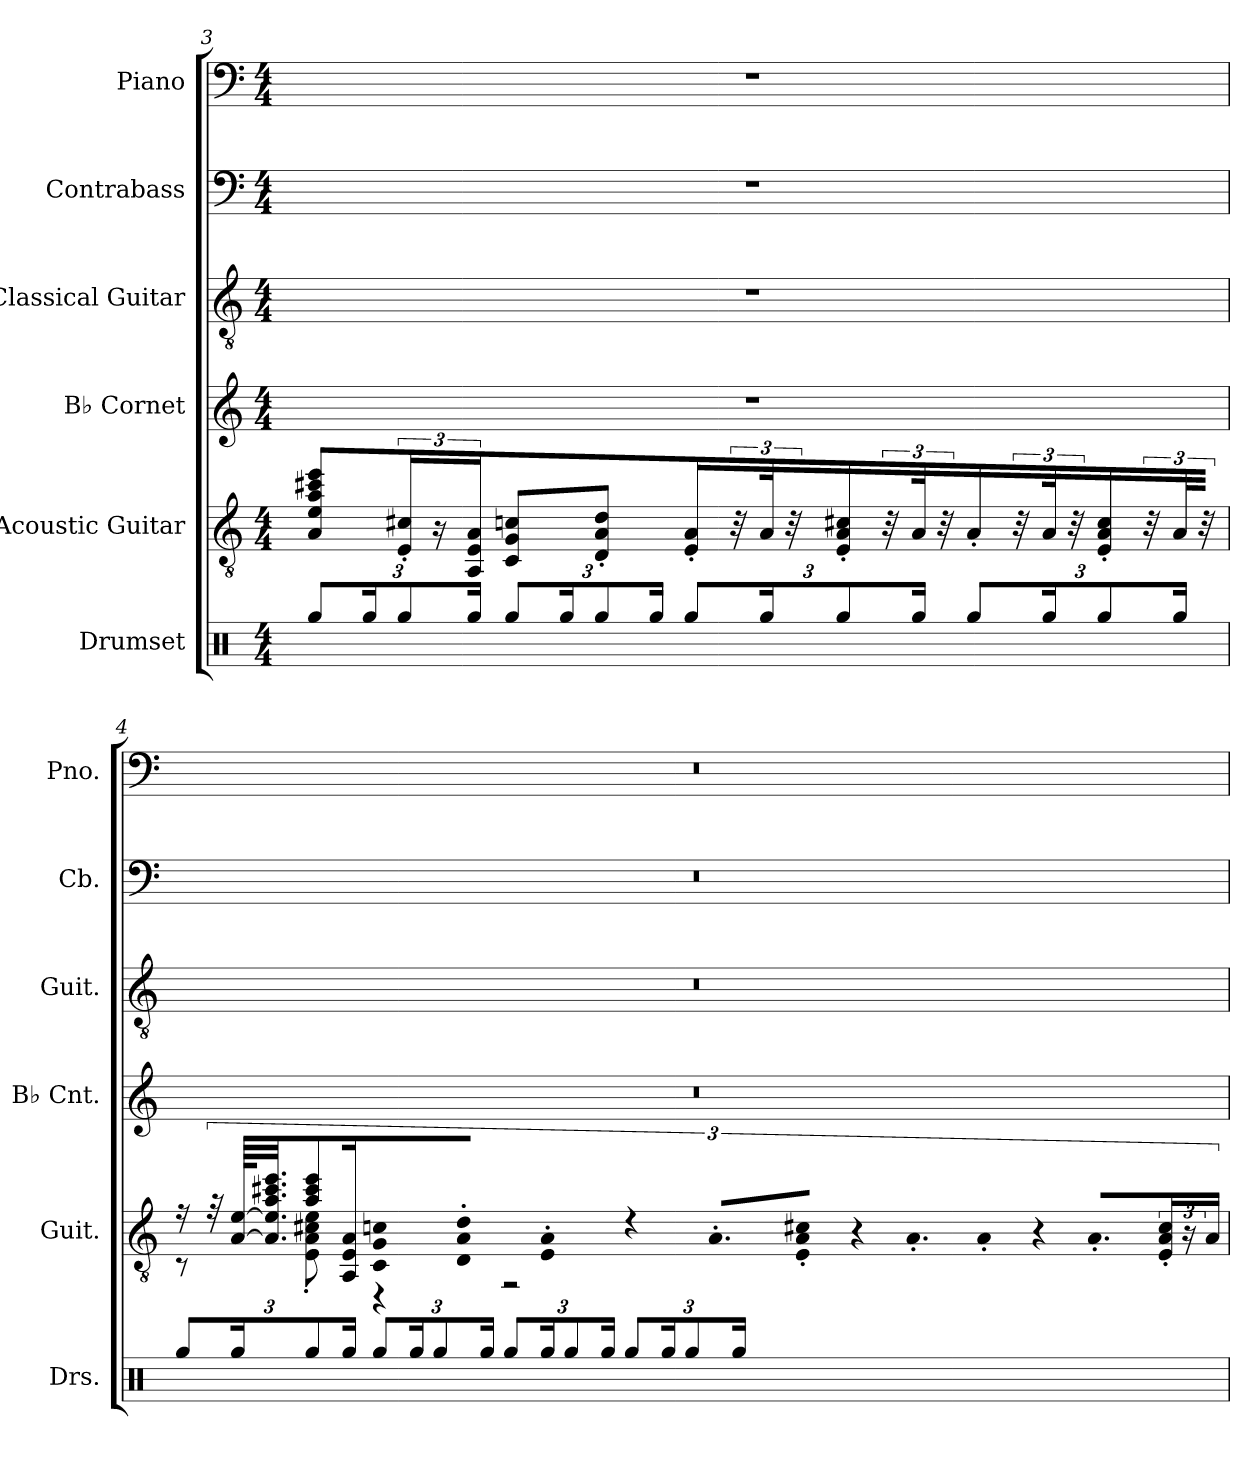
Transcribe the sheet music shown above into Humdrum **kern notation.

**kern	**kern	**kern	**kern	**kern	**kern
*part6	*part5	*part4	*part3	*part2	*part1
*staff6	*staff5	*staff4	*staff3	*staff2	*staff1
*I"Drumset	*I"Acoustic Guitar	*I"B♭ Cornet	*I"Classical Guitar	*I"Contrabass	*I"Piano
*I'Drs.	*I'Guit.	*I'B♭ Cnt.	*I'Guit.	*I'Cb.	*I'Pno.
*clefX	*clefGv2	*clefG2	*clefGv2	*clefF4	*clefF4
*	*	*ITrd1c2	*	*ITrd7c12	*
*k[]	*k[]	*k[b-e-]	*k[]	*k[]	*k[]
*M4/4	*M4/4	*M4/4	*M4/4	*M4/4	*M4/4
*Xbrackettup	*	*	*	*	*
=3	=3	=3	=3	=3	=3
12Rgg/L	8A\ 8e\ 8a\ 8cc#X\ 8ee\L	1r	1r	1r	1r
24Rgg/K	.	.	.	.	.
12Rgg/	24E\' 24c#X\'Jk	.	.	.	.
.	24r	.	.	.	.
24Rgg/Jk	24AA/ 24E/ 24A/	.	.	.	.
12Rgg/L	8C/ 8G/ 8cn/L	.	.	.	.
24Rgg/K	.	.	.	.	.
12Rgg/	8D/' 8A/' 8d/'J	.	.	.	.
24Rgg/Jk	.	.	.	.	.
12Rgg/L	16E/' 16A/'	.	.	.	.
.	48r	.	.	.	.
24Rgg/K	48A/	.	.	.	.
.	48r	.	.	.	.
12Rgg/	16E/' 16A/' 16c#X/'	.	.	.	.
.	48r	.	.	.	.
24Rgg/Jk	48A/	.	.	.	.
.	48r	.	.	.	.
12Rgg/L	16A'/	.	.	.	.
.	48r	.	.	.	.
24Rgg/K	48A/	.	.	.	.
.	48r	.	.	.	.
12Rgg/	16E/' 16A/' 16c#/'	.	.	.	.
.	48r	.	.	.	.
24Rgg/Jk	48A/	.	.	.	.
.	48r	.	.	.	.
!!LO:LB:g=z
=4	=4	=4	=4	=4	=4
*	*^	*	*	*	*
12Rgg/L	16r	8r	1r	1r	1r	1r
.	48r	.	.	.	.	.
24Rgg/K	[96A/ [96e/KLLL	.	.	.	.	.
.	48.A/] 48.e/] 48.a/ 48.cc#X/ 48.ee/JJ	.	.	.	.	.
*	*Xbrackettup	*	*	*	*	*
12Rgg/	12a/ 12cc#/ 12ee/	8E\' 8A\' 8c#X\' 8e\'	.	.	.	.
24Rgg/Jk	24AA/ 24E/ 24A/K	.	.	.	.	.
12Rgg/L	8C/ 8G/ 8cn/	4r	.	.	.	.
24Rgg/K	.	.	.	.	.	.
12Rgg/	8D/' 8A/' 8d/'J	.	.	.	.	.
24Rgg/Jk	.	.	.	.	.	.
12Rgg/L	16E/' 16A/'	2r	.	.	.	.
.	64r	.	.	.	.	.
.	32.A'/KLL	.	.	.	.	.
24Rgg/K	.	.	.	.	.	.
12Rgg/	16E/' 16A/' 16c#X/'JJ	.	.	.	.	.
.	64r	.	.	.	.	.
.	32.A'/	.	.	.	.	.
24Rgg/Jk	.	.	.	.	.	.
12Rgg/L	16A'/	.	.	.	.	.
.	64r	.	.	.	.	.
.	32.A'/KLL	.	.	.	.	.
24Rgg/K	.	.	.	.	.	.
*	*brackettup	*	*	*	*	*
12Rgg/	24E/' 24A/' 24c#/'JJ	.	.	.	.	.
.	24r	.	.	.	.	.
24Rgg/Jk	24A/	.	.	.	.	.
*	*v	*v	*	*	*	*
=	=	=	=	=	=
*-	*-	*-	*-	*-	*-
